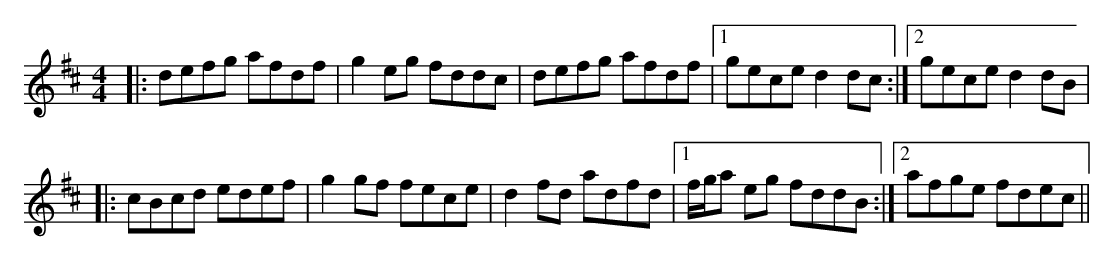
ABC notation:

X:1
M:4/4
K:D
|: defg afdf | g2eg fddc | defg afdf |1 gece d2dc :|2 gece d2dB |
|: cBcd edef | g2gf fece | d2fd adfd |1 f/g/a eg fddB :|2 afge fdec ||
